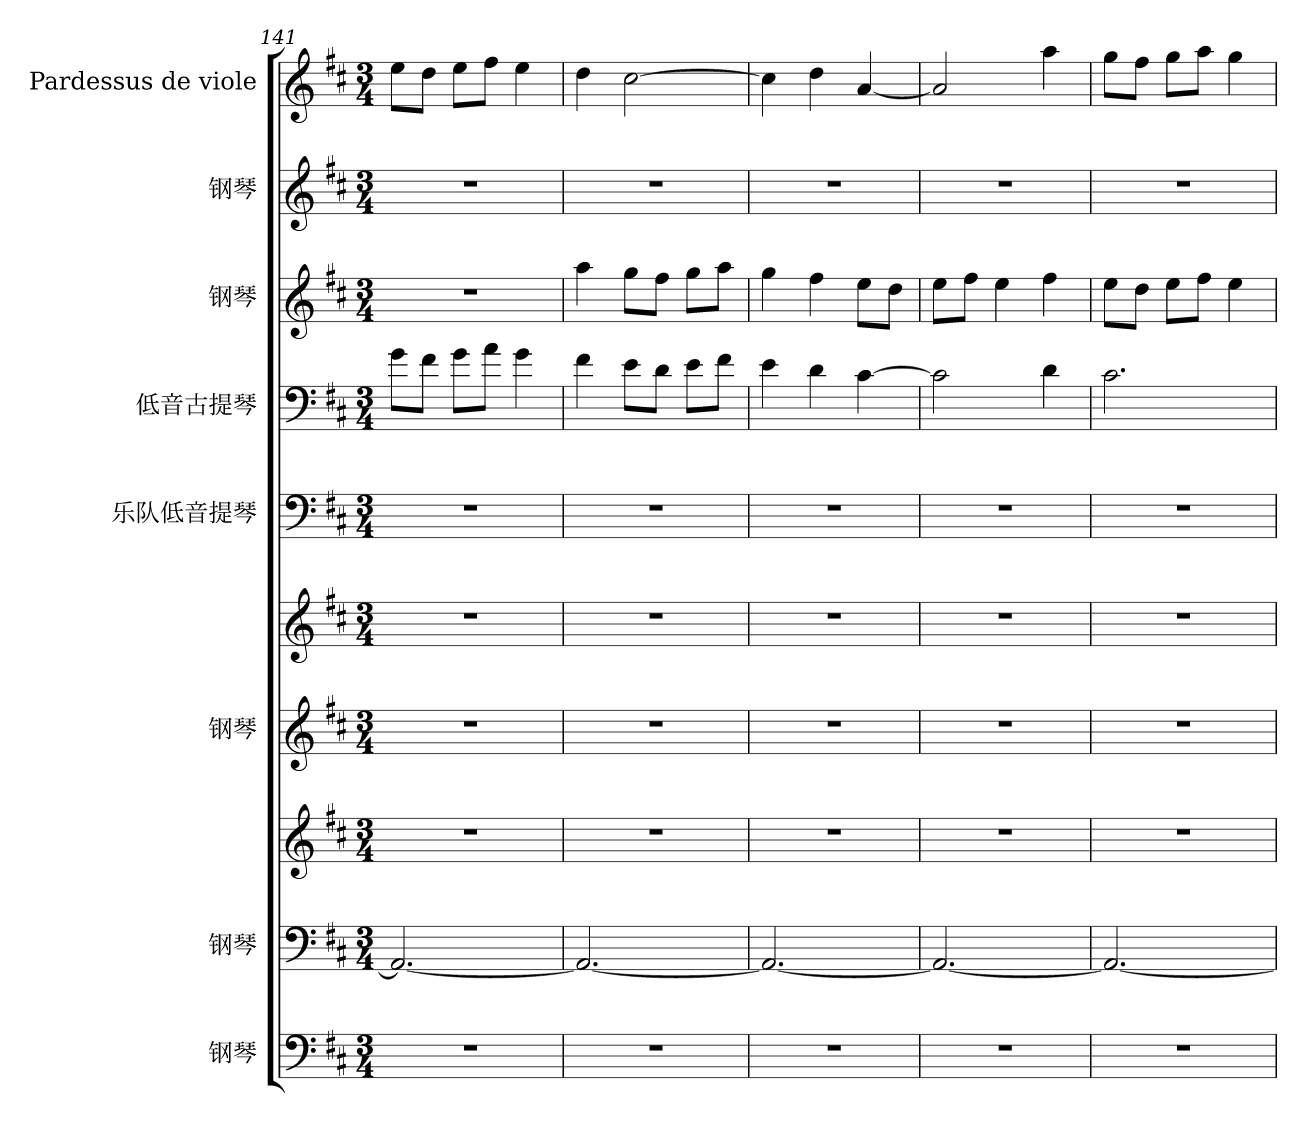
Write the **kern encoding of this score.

**kern	**kern	**kern	**kern	**kern	**kern	**kern	**kern	**kern	**kern
*part8	*part7	*part7	*part6	*part6	*part5	*part4	*part3	*part2	*part1
*staff10	*staff9	*staff8	*staff7	*staff6	*staff5	*staff4	*staff3	*staff2	*staff1
*I"钢琴	*I"钢琴	*	*I"钢琴	*	*I"乐队低音提琴	*I"低音古提琴	*I"钢琴	*I"钢琴	*I"Pardessus de viole
*	*	*	*	*	*	*	*	*	*I'Pds. v.
*clefF4	*clefF4	*clefG2	*clefG2	*clefG2	*clefF4	*clefF4	*clefG2	*clefG2	*clefG2
*	*	*	*	*	*ITrd7c12	*	*	*	*
*k[f#c#]	*k[f#c#]	*k[f#c#]	*k[f#c#]	*k[f#c#]	*k[f#c#]	*k[f#c#]	*k[f#c#]	*k[f#c#]	*k[f#c#]
*M3/4	*M3/4	*M3/4	*M3/4	*M3/4	*M3/4	*M3/4	*M3/4	*M3/4	*M3/4
=141	=141	=141	=141	=141	=141	=141	=141	=141	=141
2.r	2.AA/_	2.r	2.r	2.r	2.r	8g\L	2.r	2.r	8ee\L
.	.	.	.	.	.	8f#\J	.	.	8dd\J
.	.	.	.	.	.	8g\L	.	.	8ee\L
.	.	.	.	.	.	8a\J	.	.	8ff#\J
.	.	.	.	.	.	4g\	.	.	4ee\
!!LO:PB:g=z
=142	=142	=142	=142	=142	=142	=142	=142	=142	=142
2.r	2.AA/_	2.r	2.r	2.r	2.r	4f#\	4aa\	2.r	4dd\
.	.	.	.	.	.	8e\L	8gg\L	.	[2cc#\
.	.	.	.	.	.	8d\J	8ff#\J	.	.
.	.	.	.	.	.	8e\L	8gg\L	.	.
.	.	.	.	.	.	8f#\J	8aa\J	.	.
=143	=143	=143	=143	=143	=143	=143	=143	=143	=143
2.r	2.AA/_	2.r	2.r	2.r	2.r	4e\	4gg\	2.r	4cc#\]
.	.	.	.	.	.	4d\	4ff#\	.	4dd\
.	.	.	.	.	.	[4c#\	8ee\L	.	[4a/
.	.	.	.	.	.	.	8dd\J	.	.
=144	=144	=144	=144	=144	=144	=144	=144	=144	=144
2.r	2.AA/_	2.r	2.r	2.r	2.r	2c#\]	8ee\L	2.r	2a/]
.	.	.	.	.	.	.	8ff#\J	.	.
.	.	.	.	.	.	.	4ee\	.	.
.	.	.	.	.	.	4d\	4ff#\	.	4aa\
=145	=145	=145	=145	=145	=145	=145	=145	=145	=145
2.r	2.AA/_	2.r	2.r	2.r	2.r	2.c#\	8ee\L	2.r	8gg\L
.	.	.	.	.	.	.	8dd\J	.	8ff#\J
.	.	.	.	.	.	.	8ee\L	.	8gg\L
.	.	.	.	.	.	.	8ff#\J	.	8aa\J
.	.	.	.	.	.	.	4ee\	.	4gg\
=	=	=	=	=	=	=	=	=	=
*-	*-	*-	*-	*-	*-	*-	*-	*-	*-
